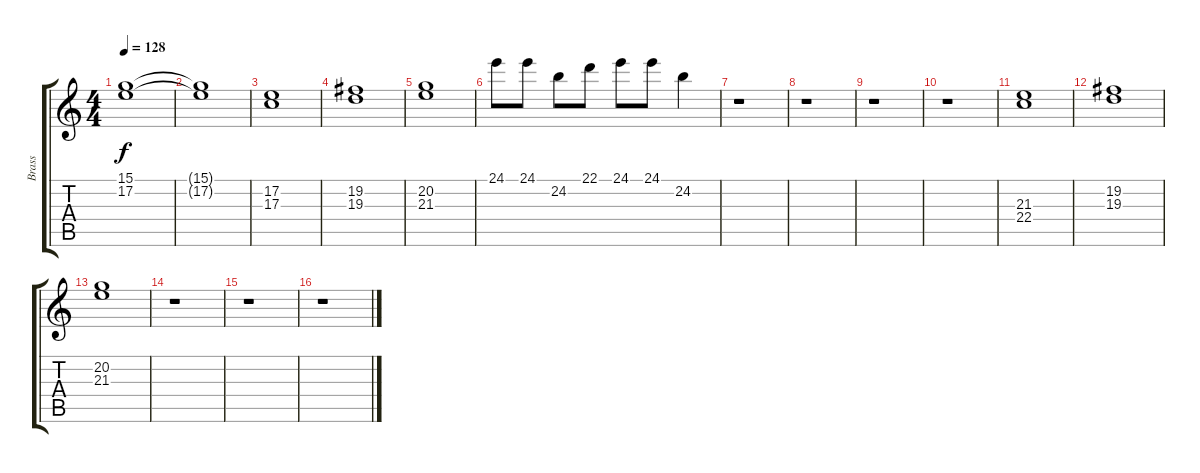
\track ("Brass" "Brass") {instrument brasssection}
\staff {score tabs}
\tuning (E4 B3 G3 D3 A2 E2) {hide}
\ts (4 4)
\tempo 128
\clef g2
\ks c
(15.1 17.2).1{dy f} |
(15.1{t} 17.2{t}).1 |
(17.2 17.3).1 |
(19.2 19.3).1 |
(20.2 21.3).1 |
24.1.8 24.1.8 24.2.8 22.1.8 24.1.8 24.1.8 24.2.4 |
r.1 |
r.1 |
r.1 |
r.1 |
(21.3 22.4).1 |
(19.2 19.3).1 |
(20.2 21.3).1 |
r.1 |
r.1 |
r.1
